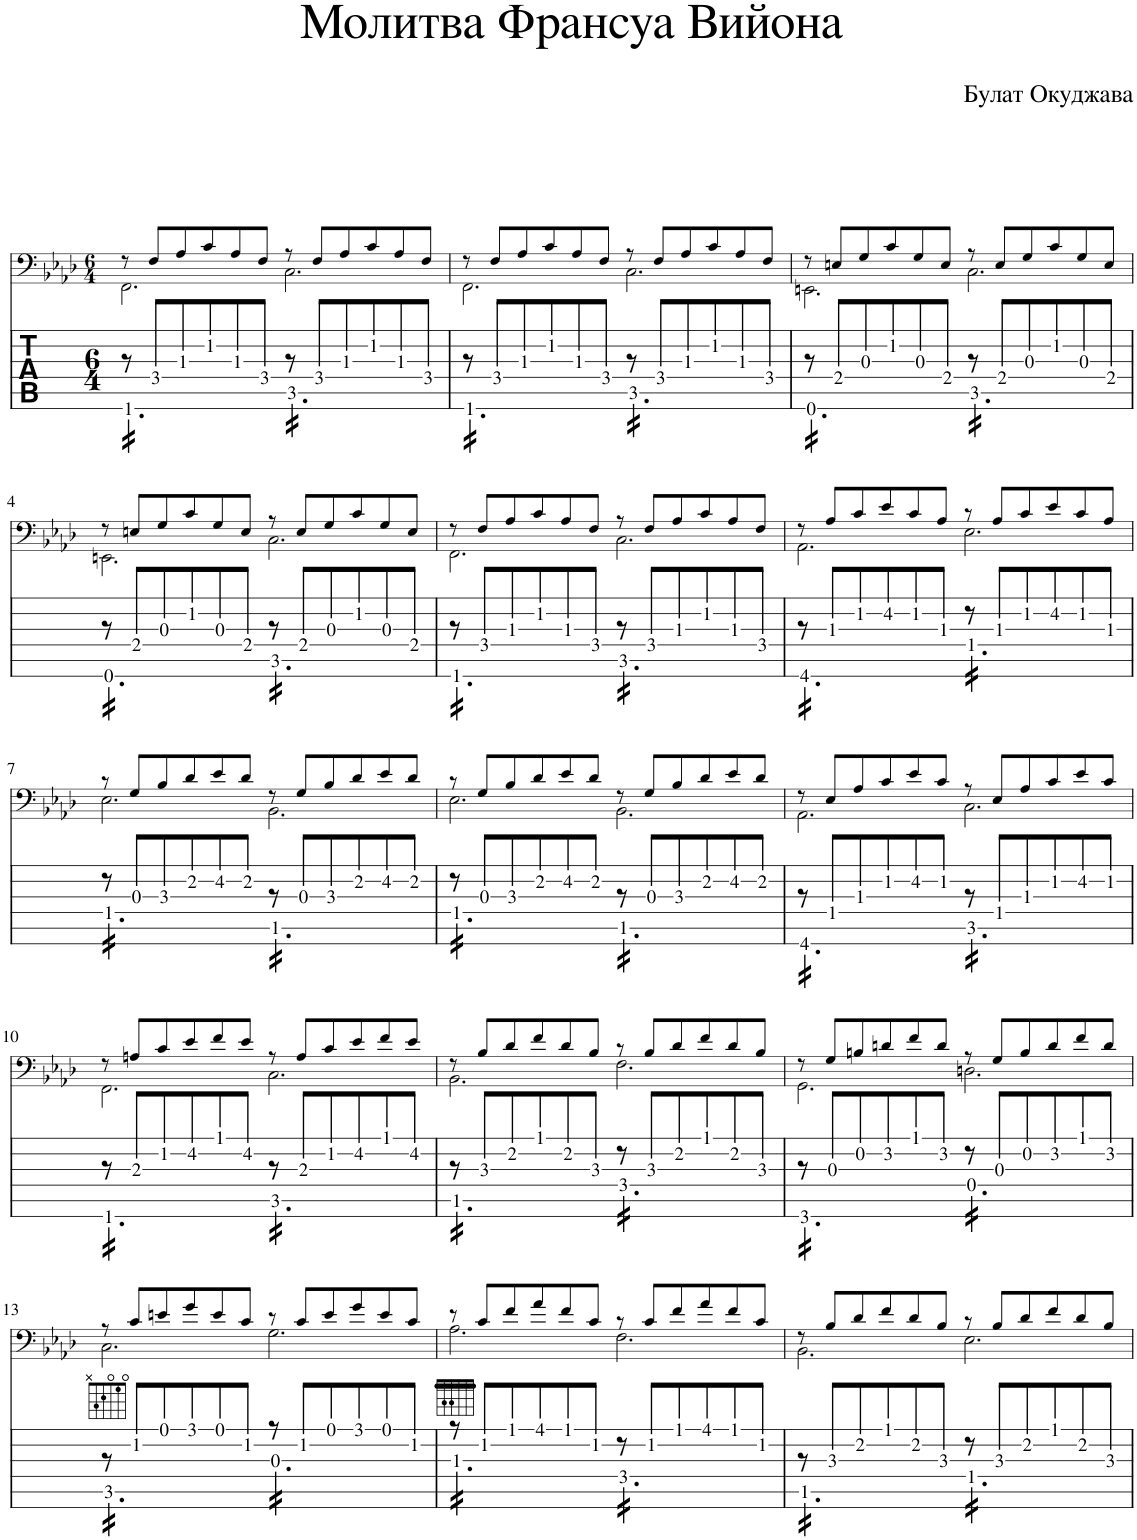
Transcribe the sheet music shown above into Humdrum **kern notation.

**kern	**kern
*part1	*part1
*staff2	*staff1
*I"Guitar	*
*I'Guit.	*
*stria6	*stria5
*	*clefF4
*k[b-e-a-d-]	*k[b-e-a-d-]
*M6/4	*M6/4
=1	=1
*^	*^
8r	2.FF\	8r	2.FF\
8F/L	.	8F/L	.
8A-/	.	8A-/	.
8c/	.	8c/	.
8A-/	.	8A-/	.
8F/J	.	8F/J	.
8r	2.C\	8r	2.C\
8F/L	.	8F/L	.
8A-/	.	8A-/	.
8c/	.	8c/	.
8A-/	.	8A-/	.
8F/J	.	8F/J	.
=2	=2	=2	=2
8r	2.FF\	8r	2.FF\
8F/L	.	8F/L	.
8A-/	.	8A-/	.
8c/	.	8c/	.
8A-/	.	8A-/	.
8F/J	.	8F/J	.
8r	2.C\	8r	2.C\
8F/L	.	8F/L	.
8A-/	.	8A-/	.
8c/	.	8c/	.
8A-/	.	8A-/	.
8F/J	.	8F/J	.
=3	=3	=3	=3
8r	2.EEn\	8r	2.EEn\
8En/L	.	8En/L	.
8G/	.	8G/	.
8c/	.	8c/	.
8G/	.	8G/	.
8E/J	.	8E/J	.
8r	2.C\	8r	2.C\
8E/L	.	8E/L	.
8G/	.	8G/	.
8c/	.	8c/	.
8G/	.	8G/	.
8E/J	.	8E/J	.
!!LO:LB:g=z	!!
=4	=4	=4	=4
8r	2.EEn\	8r	2.EEn\
8En/L	.	8En/L	.
8G/	.	8G/	.
8c/	.	8c/	.
8G/	.	8G/	.
8E/J	.	8E/J	.
8r	2.C\	8r	2.C\
8E/L	.	8E/L	.
8G/	.	8G/	.
8c/	.	8c/	.
8G/	.	8G/	.
8E/J	.	8E/J	.
=5	=5	=5	=5
8r	2.FF\	8r	2.FF\
8F/L	.	8F/L	.
8A-/	.	8A-/	.
8c/	.	8c/	.
8A-/	.	8A-/	.
8F/J	.	8F/J	.
8r	2.C\	8r	2.C\
8F/L	.	8F/L	.
8A-/	.	8A-/	.
8c/	.	8c/	.
8A-/	.	8A-/	.
8F/J	.	8F/J	.
=6	=6	=6	=6
8r	2.AA-\	8r	2.AA-\
8A-/L	.	8A-/L	.
8c/	.	8c/	.
8e-/	.	8e-/	.
8c/	.	8c/	.
8A-/J	.	8A-/J	.
8r	2.E-\	8r	2.E-\
8A-/L	.	8A-/L	.
8c/	.	8c/	.
8e-/	.	8e-/	.
8c/	.	8c/	.
8A-/J	.	8A-/J	.
!!LO:LB:g=z	!!
=7	=7	=7	=7
8r	2.E-\	8r	2.E-\
8G/L	.	8G/L	.
8B-/	.	8B-/	.
8d-/	.	8d-/	.
8e-/	.	8e-/	.
8d-/J	.	8d-/J	.
8r	2.BB-\	8r	2.BB-\
8G/L	.	8G/L	.
8B-/	.	8B-/	.
8d-/	.	8d-/	.
8e-/	.	8e-/	.
8d-/J	.	8d-/J	.
=8	=8	=8	=8
8r	2.E-\	8r	2.E-\
8G/L	.	8G/L	.
8B-/	.	8B-/	.
8d-/	.	8d-/	.
8e-/	.	8e-/	.
8d-/J	.	8d-/J	.
8r	2.BB-\	8r	2.BB-\
8G/L	.	8G/L	.
8B-/	.	8B-/	.
8d-/	.	8d-/	.
8e-/	.	8e-/	.
8d-/J	.	8d-/J	.
=9	=9	=9	=9
8r	2.AA-\	8r	2.AA-\
8E-/L	.	8E-/L	.
8A-/	.	8A-/	.
8c/	.	8c/	.
8e-/	.	8e-/	.
8c/J	.	8c/J	.
8r	2.C\	8r	2.C\
8E-/L	.	8E-/L	.
8A-/	.	8A-/	.
8c/	.	8c/	.
8e-/	.	8e-/	.
8c/J	.	8c/J	.
!!LO:LB:g=z	!!
=10	=10	=10	=10
8r	2.FF\	8r	2.FF\
8An/L	.	8An/L	.
8c/	.	8c/	.
8e-/	.	8e-/	.
8f/	.	8f/	.
8e-/J	.	8e-/J	.
8r	2.C\	8r	2.C\
8A/L	.	8A/L	.
8c/	.	8c/	.
8e-/	.	8e-/	.
8f/	.	8f/	.
8e-/J	.	8e-/J	.
=11	=11	=11	=11
8r	2.BB-\	8r	2.BB-\
8B-/L	.	8B-/L	.
8d-/	.	8d-/	.
8f/	.	8f/	.
8d-/	.	8d-/	.
8B-/J	.	8B-/J	.
8r	2.F\	8r	2.F\
8B-/L	.	8B-/L	.
8d-/	.	8d-/	.
8f/	.	8f/	.
8d-/	.	8d-/	.
8B-/J	.	8B-/J	.
=12	=12	=12	=12
8r	2.GG\	8r	2.GG\
8G/L	.	8G/L	.
8Bn/	.	8Bn/	.
8dn/	.	8dn/	.
8f/	.	8f/	.
8d/J	.	8d/J	.
8r	2.Dn\	8r	2.Dn\
8G/L	.	8G/L	.
8B/	.	8B/	.
8d/	.	8d/	.
8f/	.	8f/	.
8d/J	.	8d/J	.
!!LO:LB:g=z	!!
=13	=13	=13	=13
8r	2.C\	8r	2.C\
8c/L	.	8c/L	.
8en/	.	8en/	.
8g/	.	8g/	.
8e/	.	8e/	.
8c/J	.	8c/J	.
8r	2.G\	8r	2.G\
8c/L	.	8c/L	.
8e/	.	8e/	.
8g/	.	8g/	.
8e/	.	8e/	.
8c/J	.	8c/J	.
=14	=14	=14	=14
8r	2.A-\	8r	2.A-\
8c/L	.	8c/L	.
8f/	.	8f/	.
8a-/	.	8a-/	.
8f/	.	8f/	.
8c/J	.	8c/J	.
8r	2.F\	8r	2.F\
8c/L	.	8c/L	.
8f/	.	8f/	.
8a-/	.	8a-/	.
8f/	.	8f/	.
8c/J	.	8c/J	.
=15	=15	=15	=15
8r	2.BB-\	8r	2.BB-\
8B-/L	.	8B-/L	.
8d-/	.	8d-/	.
8f/	.	8f/	.
8d-/	.	8d-/	.
8B-/J	.	8B-/J	.
8r	2.E-\	8r	2.E-\
8B-/L	.	8B-/L	.
8d-/	.	8d-/	.
8f/	.	8f/	.
8d-/	.	8d-/	.
8B-/J	.	8B-/J	.
*v	*v	*	*
*	*v	*v
=	=
*-	*-
